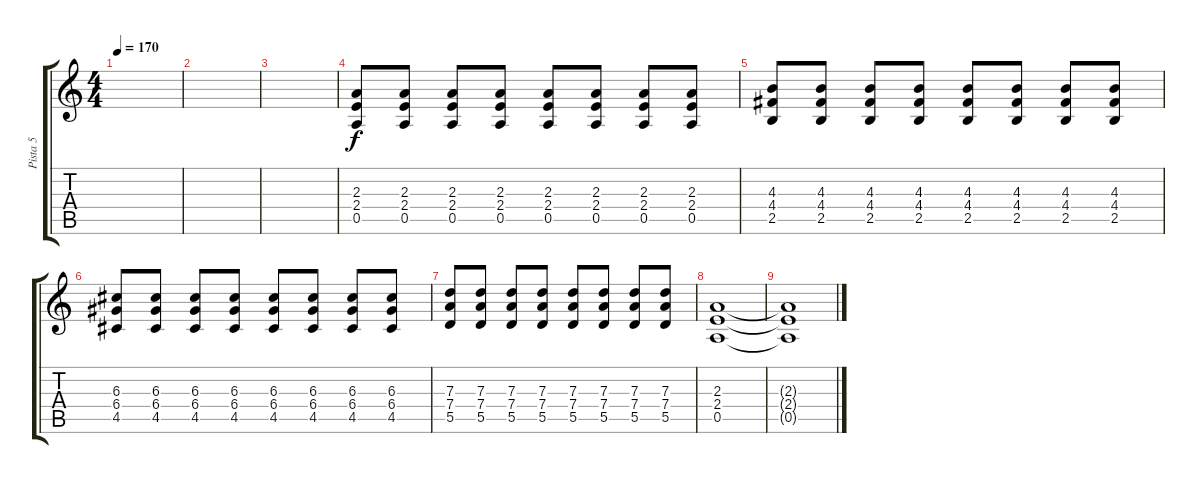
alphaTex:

\track ("Pista 5" "Pista 5") {instrument electricguitarmuted}
\staff {score tabs}
\tuning (E4 B3 G3 D3 A2 E2) {hide}
\ts (4 4)
\tempo 170
\clef g2
\ks c
|
|
|
(2.3 2.4 0.5).8 (2.3 2.4 0.5).8 (2.3 2.4 0.5).8 (2.3 2.4 0.5).8 (2.3 2.4 0.5).8 (2.3 2.4 0.5).8 (2.3 2.4 0.5).8 (2.3 2.4 0.5).8 |
(4.3 4.4 2.5).8 (4.3 4.4 2.5).8 (4.3 4.4 2.5).8 (4.3 4.4 2.5).8 (4.3 4.4 2.5).8 (4.3 4.4 2.5).8 (4.3 4.4 2.5).8 (4.3 4.4 2.5).8 |
(6.3 6.4 4.5).8 (6.3 6.4 4.5).8 (6.3 6.4 4.5).8 (6.3 6.4 4.5).8 (6.3 6.4 4.5).8 (6.3 6.4 4.5).8 (6.3 6.4 4.5).8 (6.3 6.4 4.5).8 |
(7.3 7.4 5.5).8 (7.3 7.4 5.5).8 (7.3 7.4 5.5).8 (7.3 7.4 5.5).8 (7.3 7.4 5.5).8 (7.3 7.4 5.5).8 (7.3 7.4 5.5).8 (7.3 7.4 5.5).8 |
(2.3 2.4 0.5).1 |
(2.3{t} 2.4{t} 0.5{t}).1
